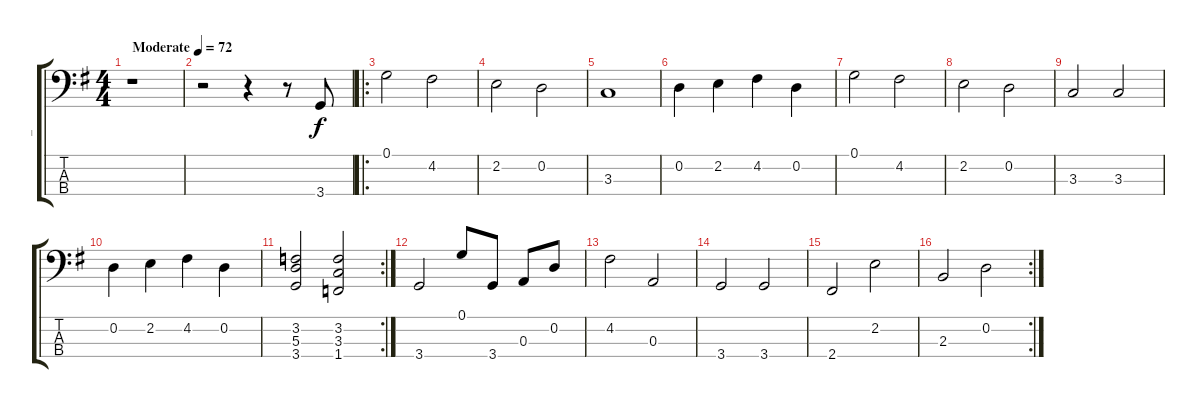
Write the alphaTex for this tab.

\track ("_" "_") {instrument acousticbass}
\staff {score tabs}
\tuning (G2 D2 A1 E1) {hide}
\ts (4 4)
\tempo (72 "Moderate")
\clef f4
\ks g
r.1{dy f instrument acousticbass} |
r.2 r.4 r.8 3.4.8 |
\ro
0.1.2 4.2.2 |
2.2.2 0.2.2 |
3.3.1 |
0.2.4 2.2.4 4.2.4 0.2.4 |
0.1.2 4.2.2 |
2.2.2 0.2.2 |
3.3.2 3.3.2 |
0.2.4 2.2.4 4.2.4 0.2.4 |
\rc 2
(3.2 5.3 3.4).2 (3.2 3.3 1.4).2 |
3.4.2 0.1.8 3.4.8 0.3.8 0.2.8 |
4.2.2 0.3.2 |
3.4.2 3.4.2 |
2.4.2 2.2.2 |
\rc 2
2.3.2 0.2.2
